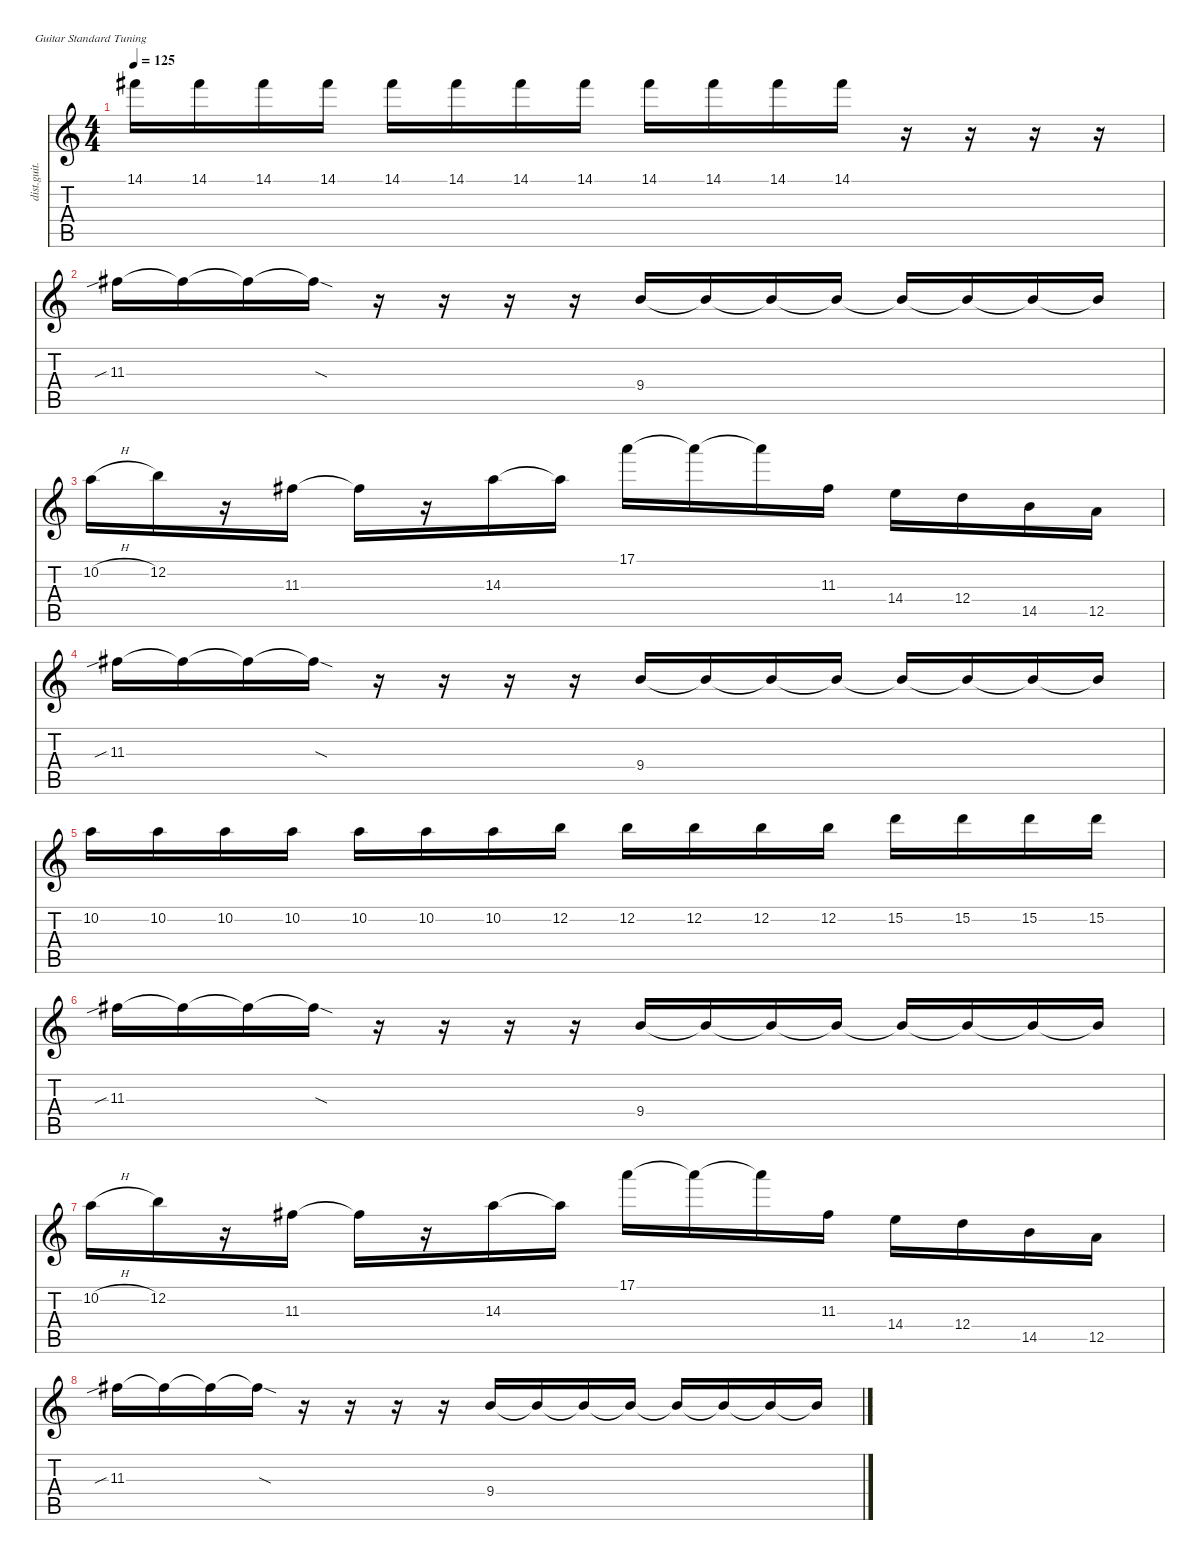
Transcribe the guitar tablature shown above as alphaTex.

\defaultSystemsLayout 4
\hideDynamics
\bracketExtendMode nobrackets
\otherSystemsTrackNameOrientation horizontal
\track ("R" "dist.guit.") {instrument distortionguitar}
\staff {score tabs}
\tuning (E4 B3 G3 D3 A2 E2)
\ts (4 4)
\tempo 125
\clef g2
\ks c
14.1{acc #}.16{dy mf beam Down} 14.1{acc #}.16{beam Down} 14.1{acc #}.16{beam Down} 14.1{acc #}.16{beam Down} 14.1{acc #}.16{beam Down} 14.1{acc #}.16{beam Down} 14.1{acc #}.16{beam Down} 14.1{acc #}.16{beam Down} 14.1{acc #}.16{beam Down} 14.1{acc #}.16{beam Down} 14.1{acc #}.16{beam Down} 14.1{acc #}.16{beam Down} r.16{beam Down} r.16{beam Down} r.16{beam Down} r.16{beam Down} |
11.3{sib acc #}.16{beam Down} 11.3{t acc #}.16{beam Down} 11.3{t acc #}.16{beam Down} 11.3{sod t acc #}.16{beam Down} r.16{beam Down} r.16{beam Down} r.16{beam Down} r.16{beam Down} 9.4.16{beam Up} 9.4{t}.16{beam Up} 9.4{t}.16{beam Up} 9.4{t}.16{beam Up} 9.4{t}.16{beam Up} 9.4{t}.16{beam Up} 9.4{t}.16{beam Up} 9.4{t}.16{beam Up} |
10.2{h}.16{beam Down} 12.2.16{beam Down} r.16{beam Down} 11.3{acc #}.16{beam Down} 11.3{t acc #}.16{beam Down} r.16{beam Down} 14.3.16{beam Down} 14.3{t}.16{beam Down} 17.1.16{beam Down} 17.1{t}.16{beam Down} 17.1{t}.16{beam Down} 11.3{acc #}.16{beam Down} 14.4.16{beam Down} 12.4.16{beam Down} 14.5.16{beam Down} 12.5.16{beam Down} |
11.3{sib acc #}.16{beam Down} 11.3{t acc #}.16{beam Down} 11.3{t acc #}.16{beam Down} 11.3{sod t acc #}.16{beam Down} r.16{beam Down} r.16{beam Down} r.16{beam Down} r.16{beam Down} 9.4.16{beam Up} 9.4{t}.16{beam Up} 9.4{t}.16{beam Up} 9.4{t}.16{beam Up} 9.4{t}.16{beam Up} 9.4{t}.16{beam Up} 9.4{t}.16{beam Up} 9.4{t}.16{beam Up} |
10.2.16{beam Down} 10.2.16{beam Down} 10.2.16{beam Down} 10.2.16{beam Down} 10.2.16{beam Down} 10.2.16{beam Down} 10.2.16{beam Down} 12.2.16{beam Down} 12.2.16{beam Down} 12.2.16{beam Down} 12.2.16{beam Down} 12.2.16{beam Down} 15.2.16{beam Down} 15.2.16{beam Down} 15.2.16{beam Down} 15.2.16{beam Down} |
11.3{sib acc #}.16{beam Down} 11.3{t acc #}.16{beam Down} 11.3{t acc #}.16{beam Down} 11.3{sod t acc #}.16{beam Down} r.16{beam Down} r.16{beam Down} r.16{beam Down} r.16{beam Down} 9.4.16{beam Up} 9.4{t}.16{beam Up} 9.4{t}.16{beam Up} 9.4{t}.16{beam Up} 9.4{t}.16{beam Up} 9.4{t}.16{beam Up} 9.4{t}.16{beam Up} 9.4{t}.16{beam Up} |
10.2{h}.16{beam Down} 12.2.16{beam Down} r.16{beam Down} 11.3{acc #}.16{beam Down} 11.3{t acc #}.16{beam Down} r.16{beam Down} 14.3.16{beam Down} 14.3{t}.16{beam Down} 17.1.16{beam Down} 17.1{t}.16{beam Down} 17.1{t}.16{beam Down} 11.3{acc #}.16{beam Down} 14.4.16{beam Down} 12.4.16{beam Down} 14.5.16{beam Down} 12.5.16{beam Down} |
11.3{sib acc #}.16{beam Down} 11.3{t acc #}.16{beam Down} 11.3{t acc #}.16{beam Down} 11.3{sod t acc #}.16{beam Down} r.16{beam Down} r.16{beam Down} r.16{beam Down} r.16{beam Down} 9.4.16{beam Up} 9.4{t}.16{beam Up} 9.4{t}.16{beam Up} 9.4{t}.16{beam Up} 9.4{t}.16{beam Up} 9.4{t}.16{beam Up} 9.4{t}.16{beam Up} 9.4{t}.16{beam Up}
